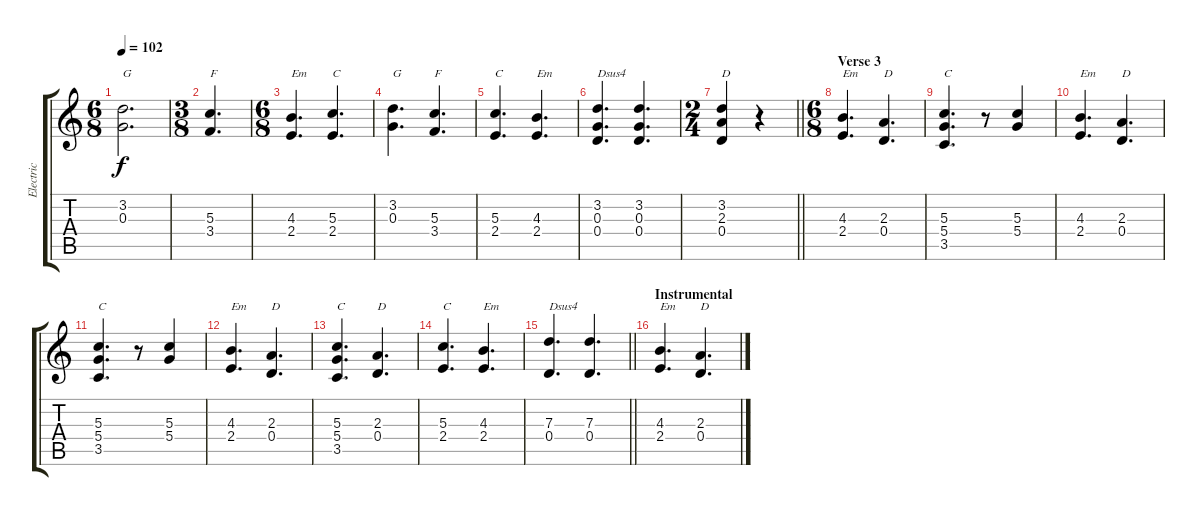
\track ("Electric" "Electric") {instrument overdrivenguitar}
\staff {score tabs}
\tuning (E4 B3 G3 D3 A2 E2) {hide}
\ts (6 8)
\tempo 102
\clef g2
\ks c
(3.2 0.3).2{d txt "G" dy f} |
\ts (3 8)
(5.3 3.4).4{d txt "F"} |
\ts (6 8)
(4.3 2.4).4{d txt "Em"} (5.3 2.4).4{d txt "C"} |
(3.2 0.3).4{d txt "G"} (5.3 3.4).4{d txt "F"} |
(5.3 2.4).4{d txt "C"} (4.3 2.4).4{d txt "Em"} |
(3.2 0.3 0.4).4{d txt "Dsus4"} (3.2 0.3 0.4).4{d} |
\ts (2 4)
\barLineRight lightlight
(3.2 2.3 0.4).4{txt "D"} r.4 |
\ts (6 8)
\section ("" "Verse 3")
(4.3 2.4).4{d txt "Em"} (2.3 0.4).4{d txt "D"} |
(5.3 5.4 3.5).4{d txt "C"} r.8 (5.3 5.4).4 |
(4.3 2.4).4{d txt "Em"} (2.3 0.4).4{d txt "D"} |
(5.3 5.4 3.5).4{d txt "C"} r.8 (5.3 5.4).4 |
(4.3 2.4).4{d txt "Em"} (2.3 0.4).4{d txt "D"} |
(5.3 5.4 3.5).4{d txt "C"} (2.3 0.4).4{d txt "D"} |
(5.3 2.4).4{d txt "C"} (4.3 2.4).4{d txt "Em"} |
\barLineRight lightlight
(7.3 0.4).4{d txt "Dsus4"} (7.3 0.4).4{d} |
\section ("" "Instrumental")
(4.3 2.4).4{d txt "Em"} (2.3 0.4).4{d txt "D"}
